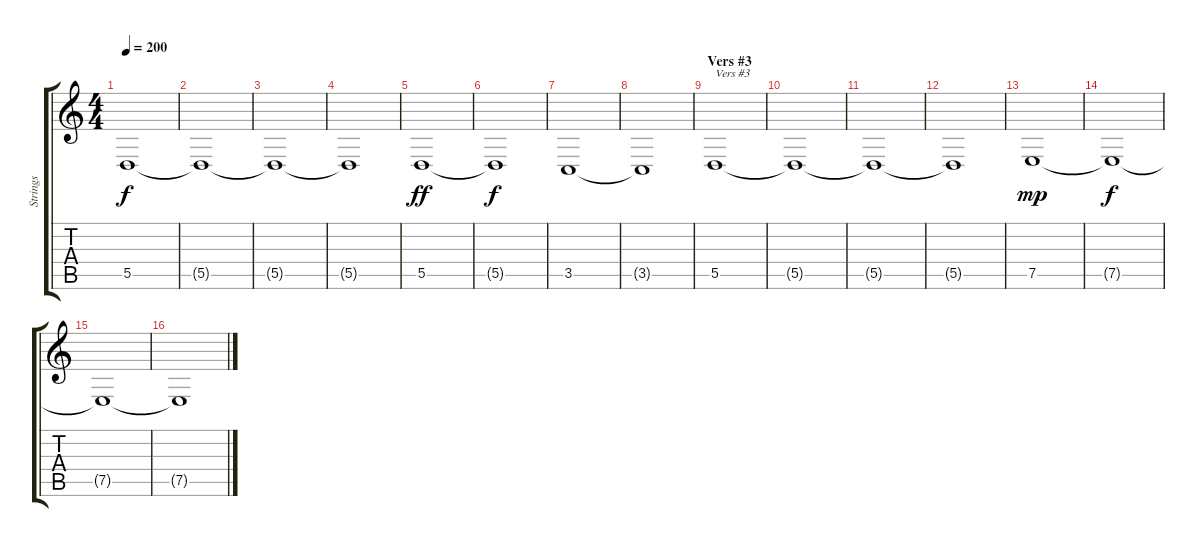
\track ("Strings" "Strings") {instrument stringensemble1}
\staff {score tabs}
\tuning (E4 B3 G3 D3 A2 E2) {hide}
\ts (4 4)
\tempo 200
\clef g2
\ks c
5.5.1{dy f} |
5.5{t}.1 |
5.5{t}.1 |
5.5{t}.1 |
5.5.1{dy ff} |
5.5{t}.1{dy f} |
3.5.1 |
3.5{t}.1 |
\section ("" "Vers #3")
5.5.1{txt "Vers #3"} |
5.5{t}.1 |
5.5{t}.1 |
5.5{t}.1 |
7.5.1{dy mp} |
7.5{t}.1{dy f} |
7.5{t}.1 |
7.5{t}.1
